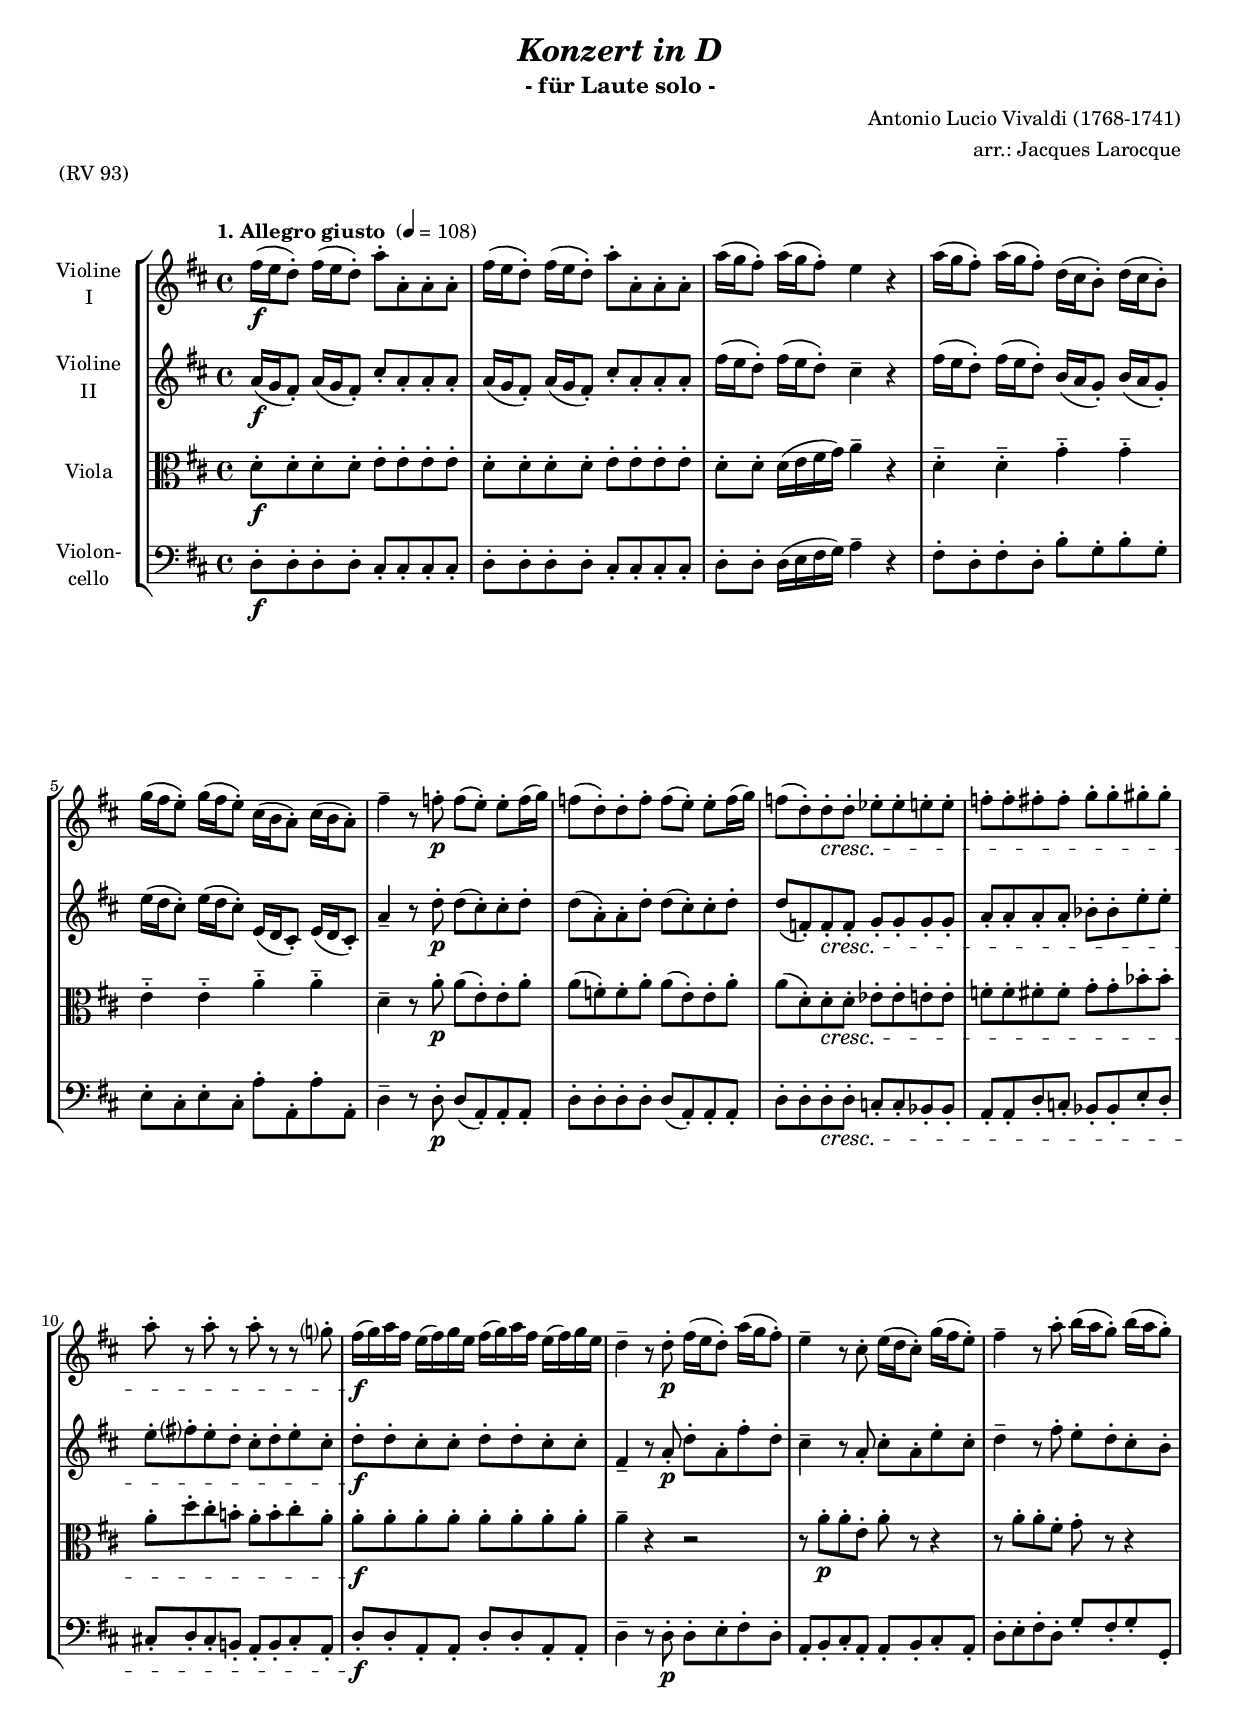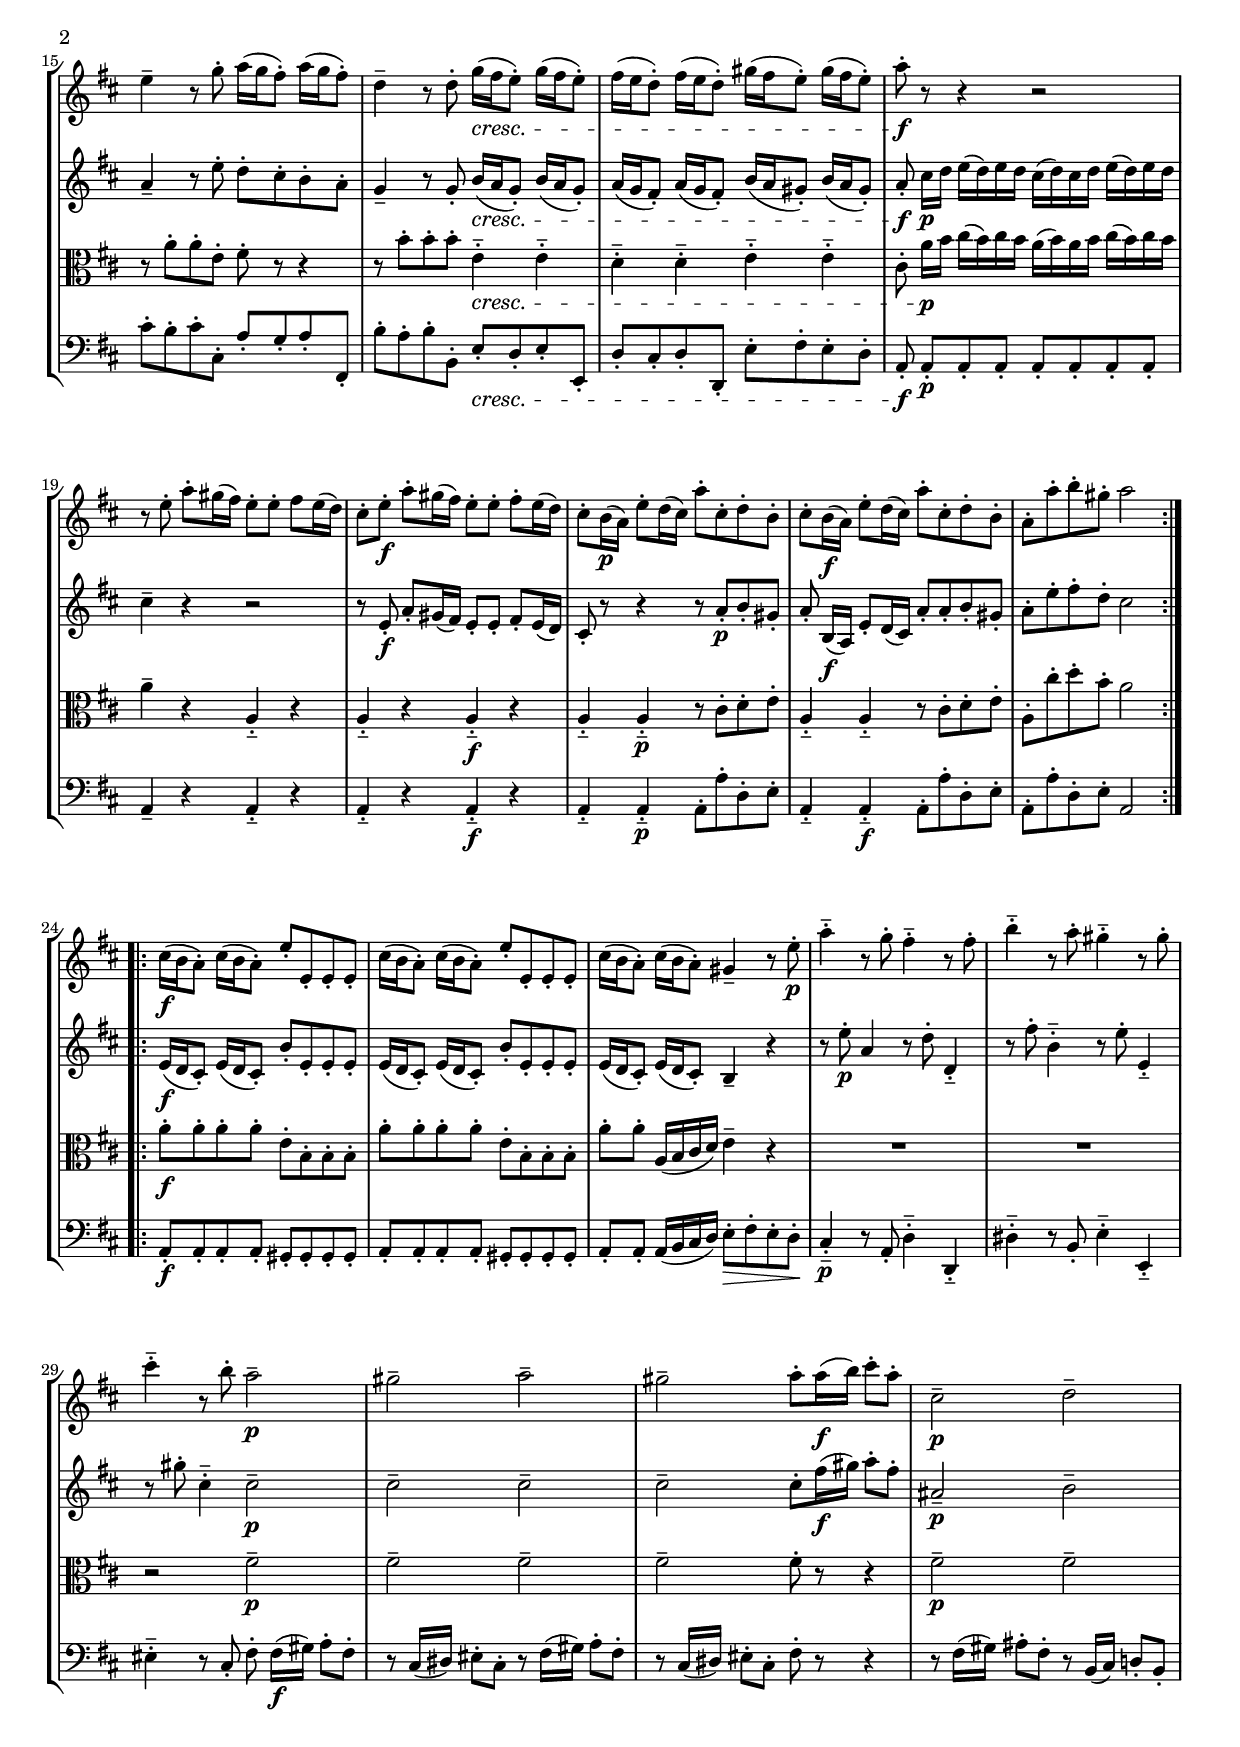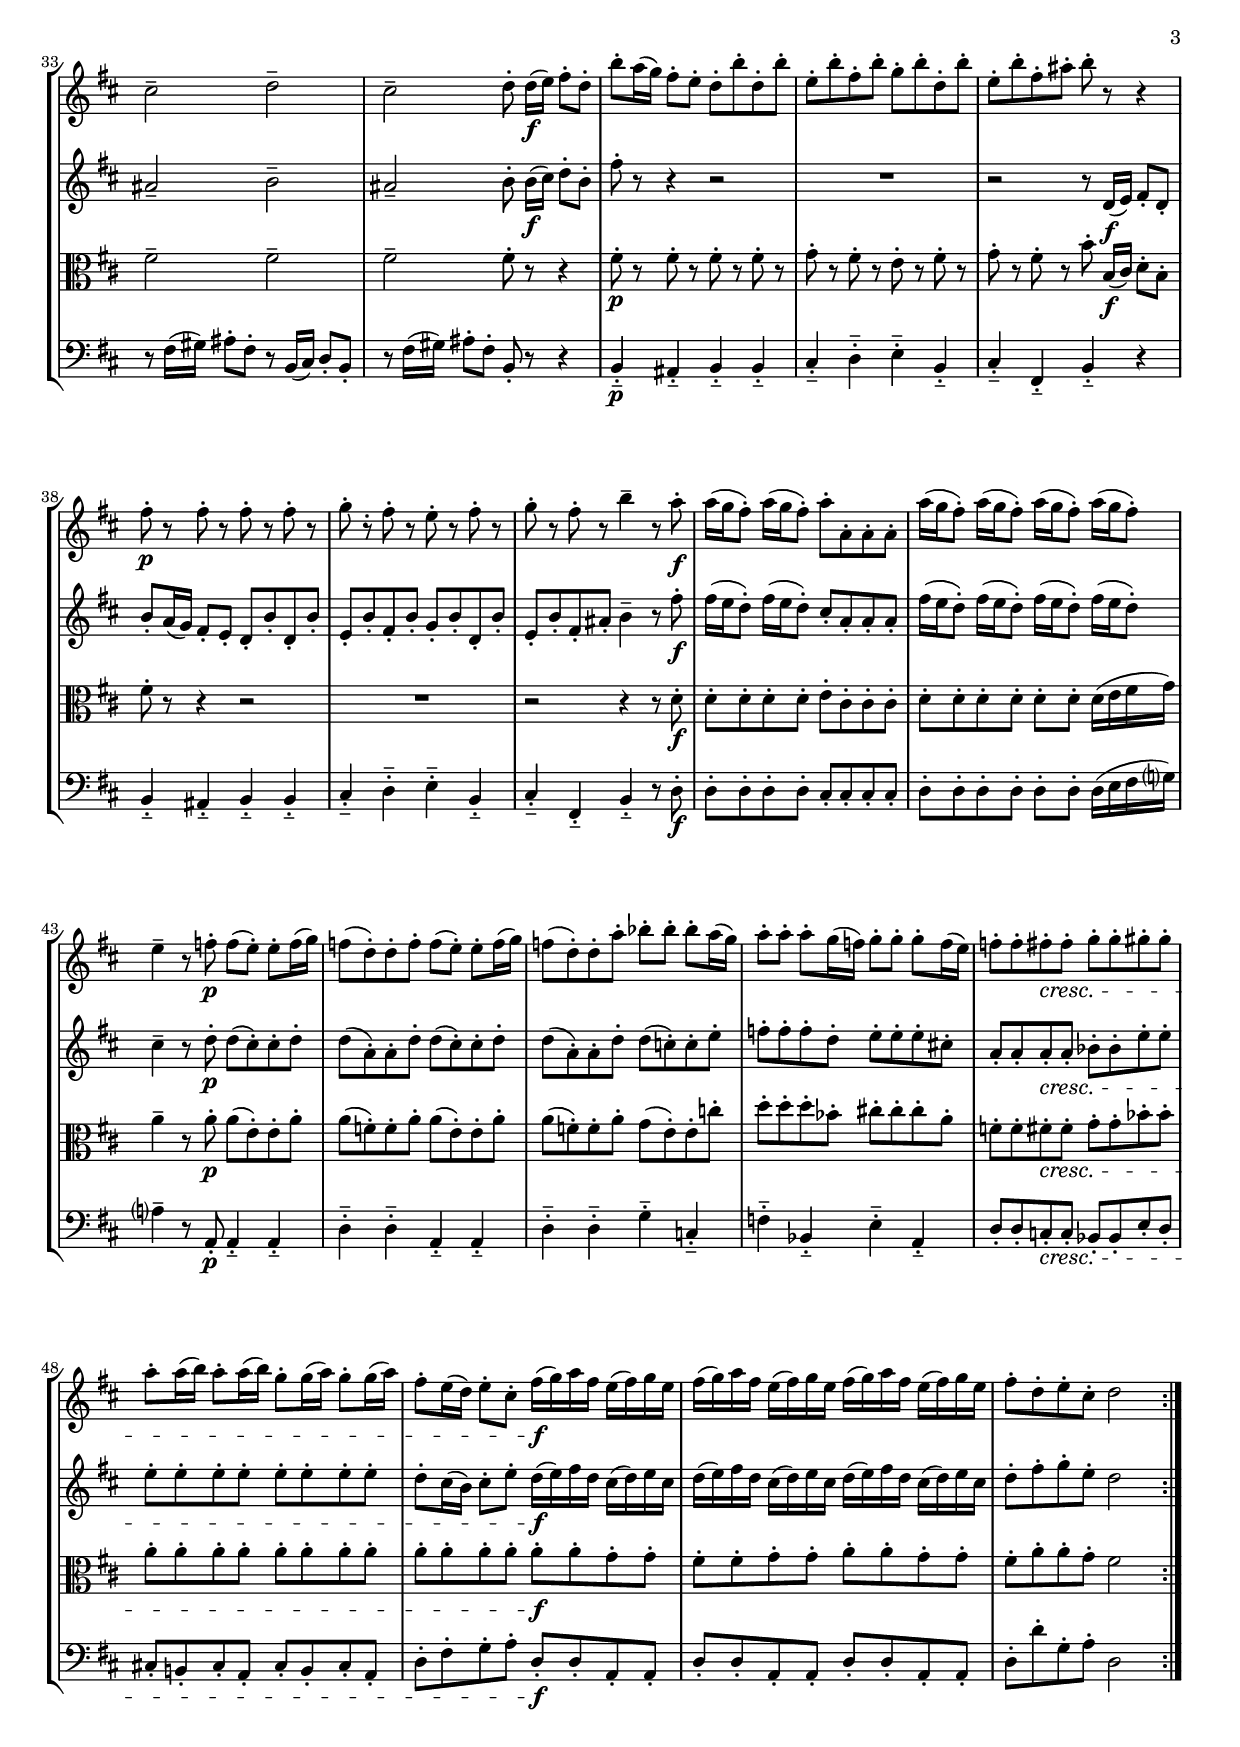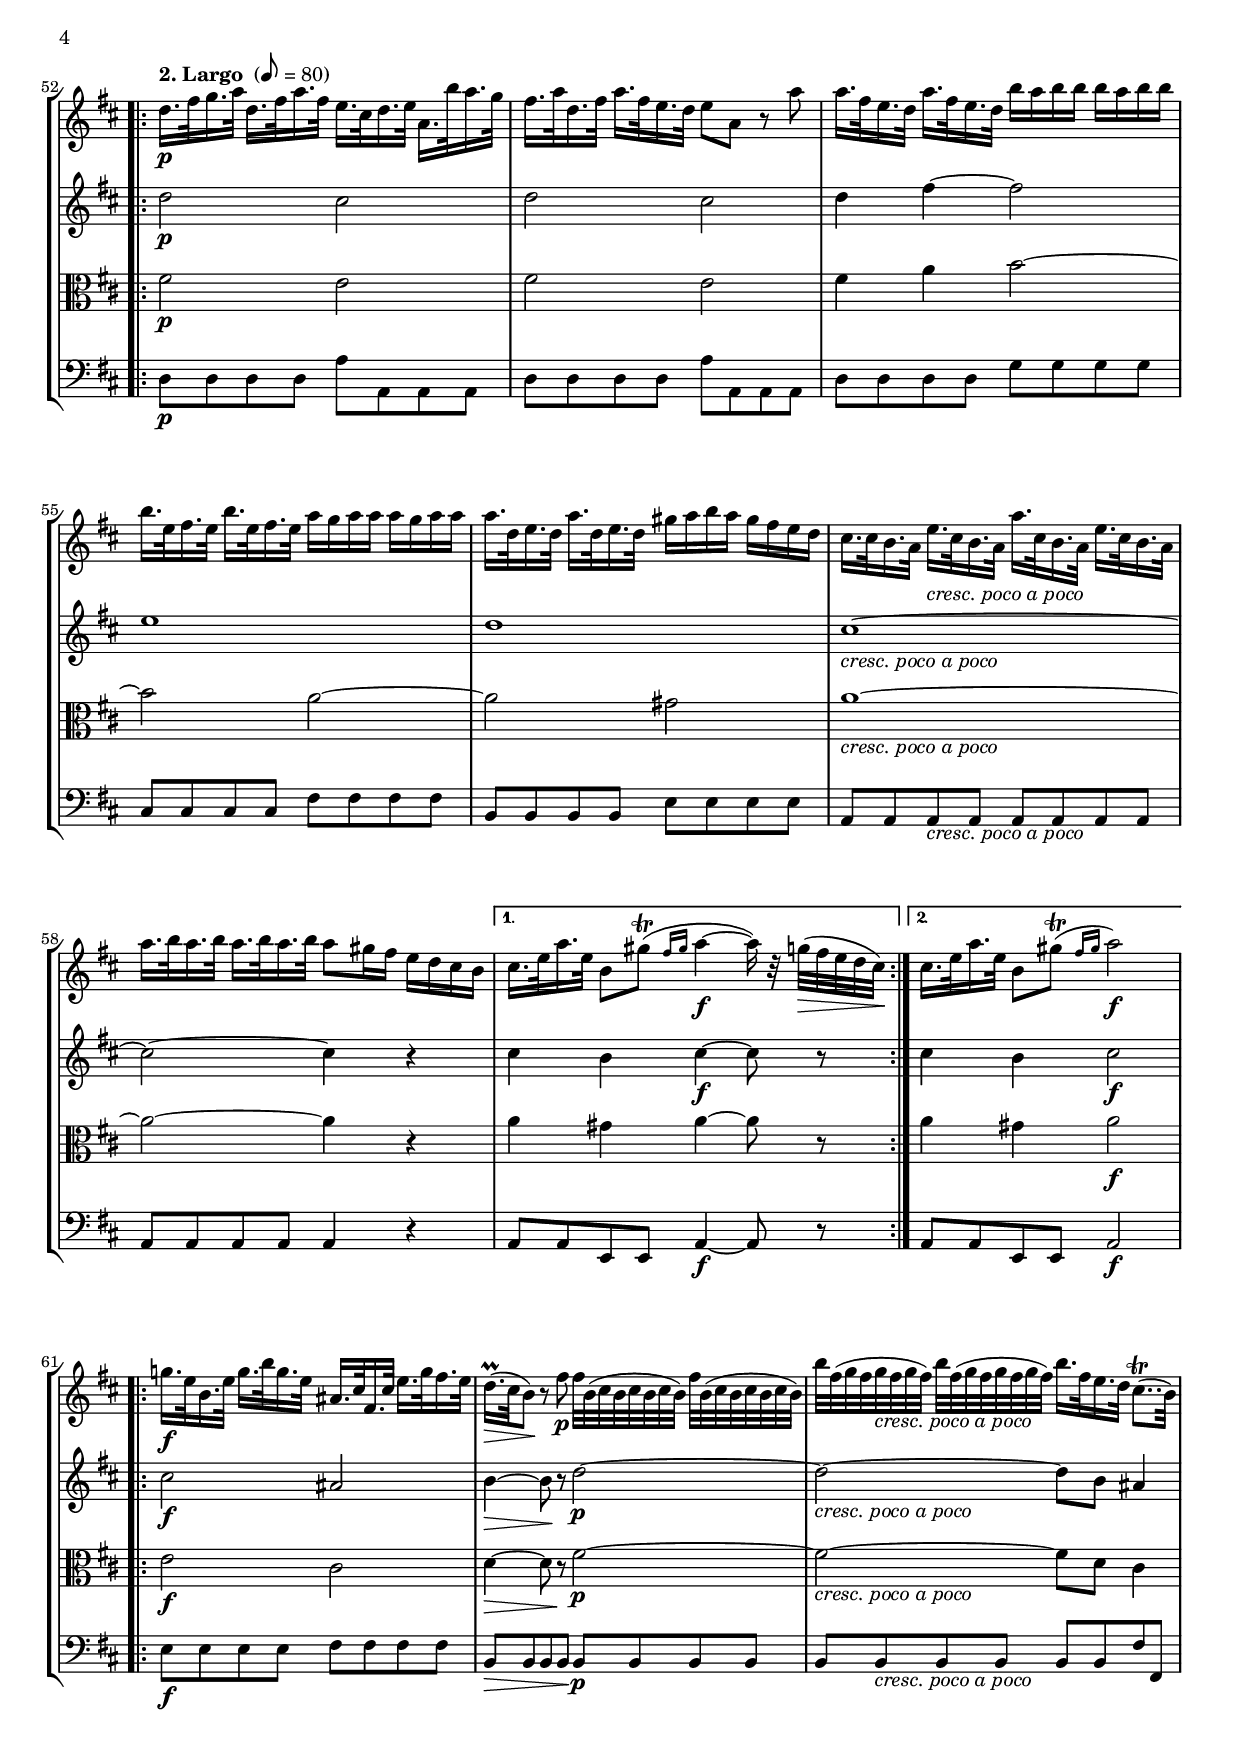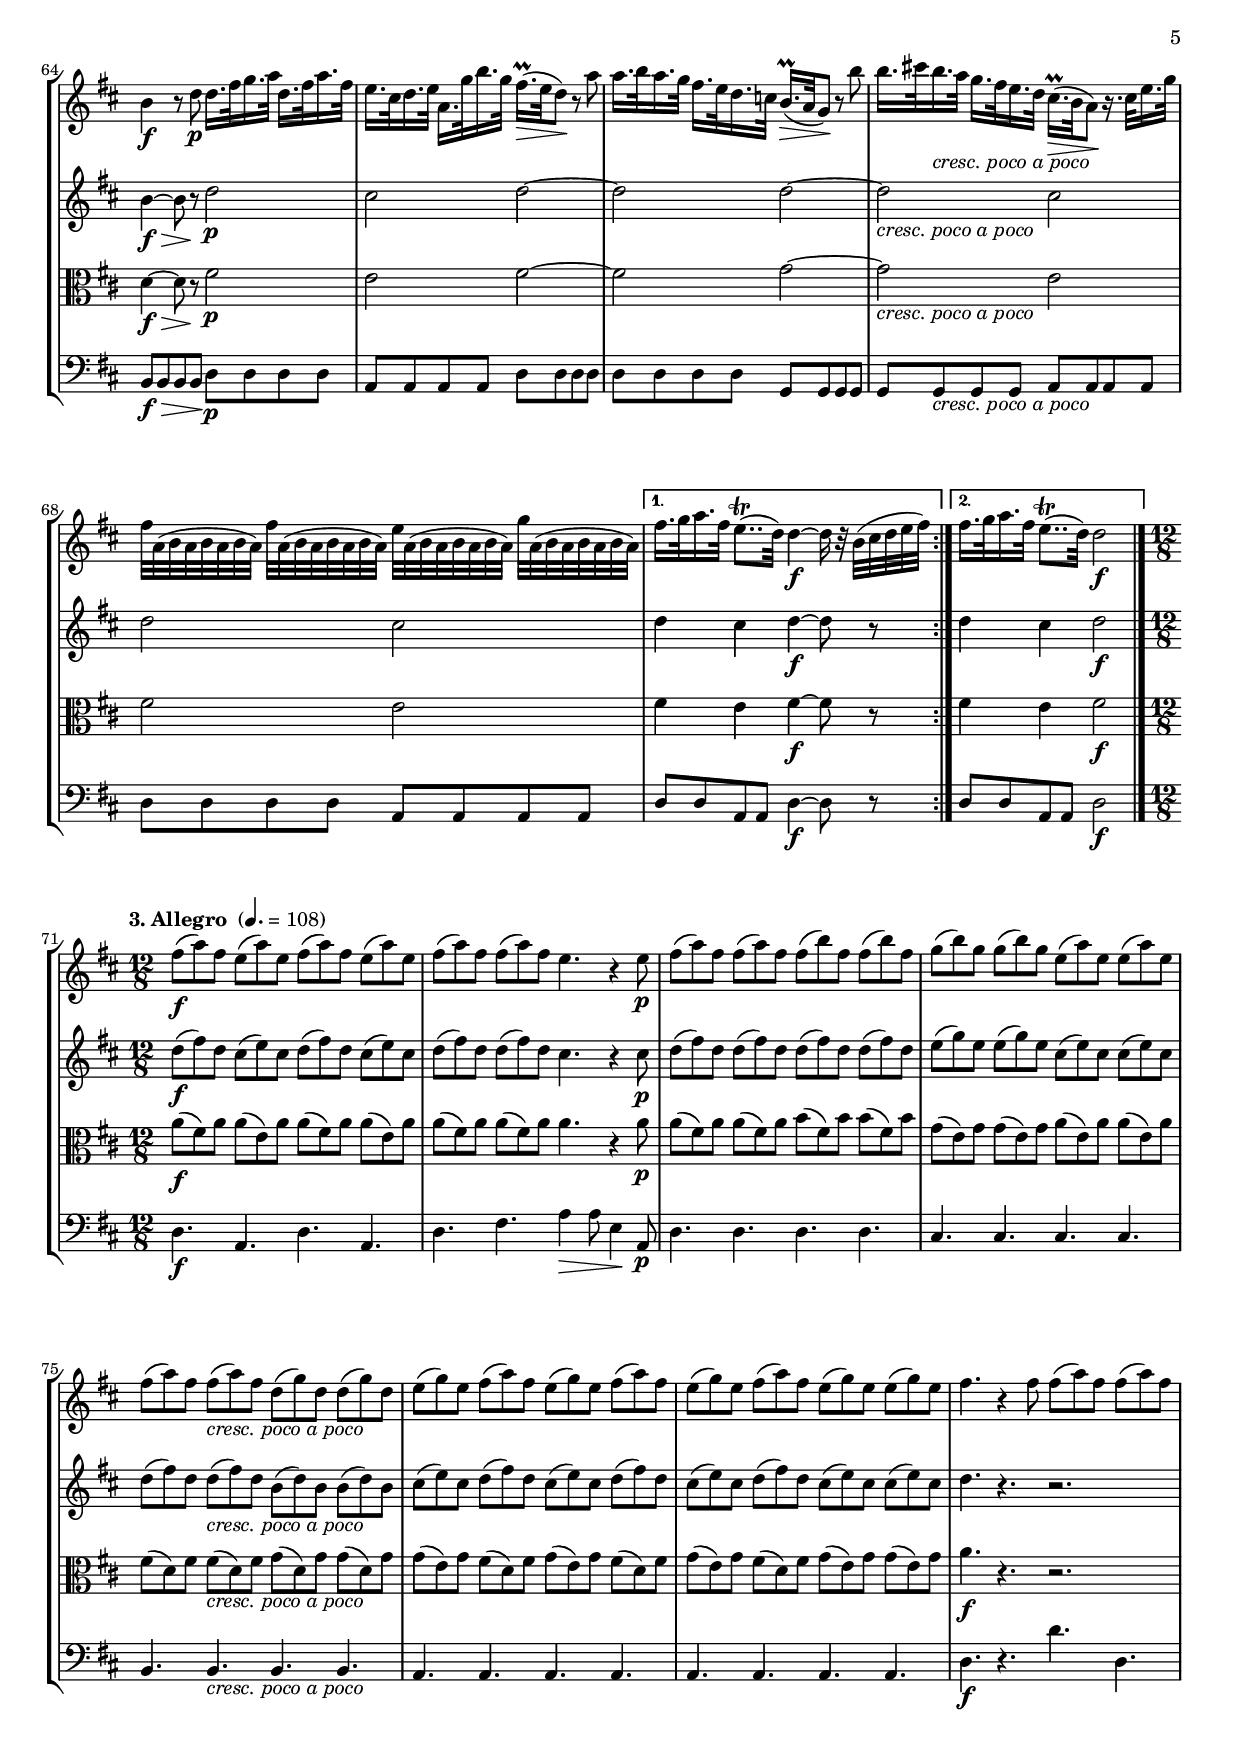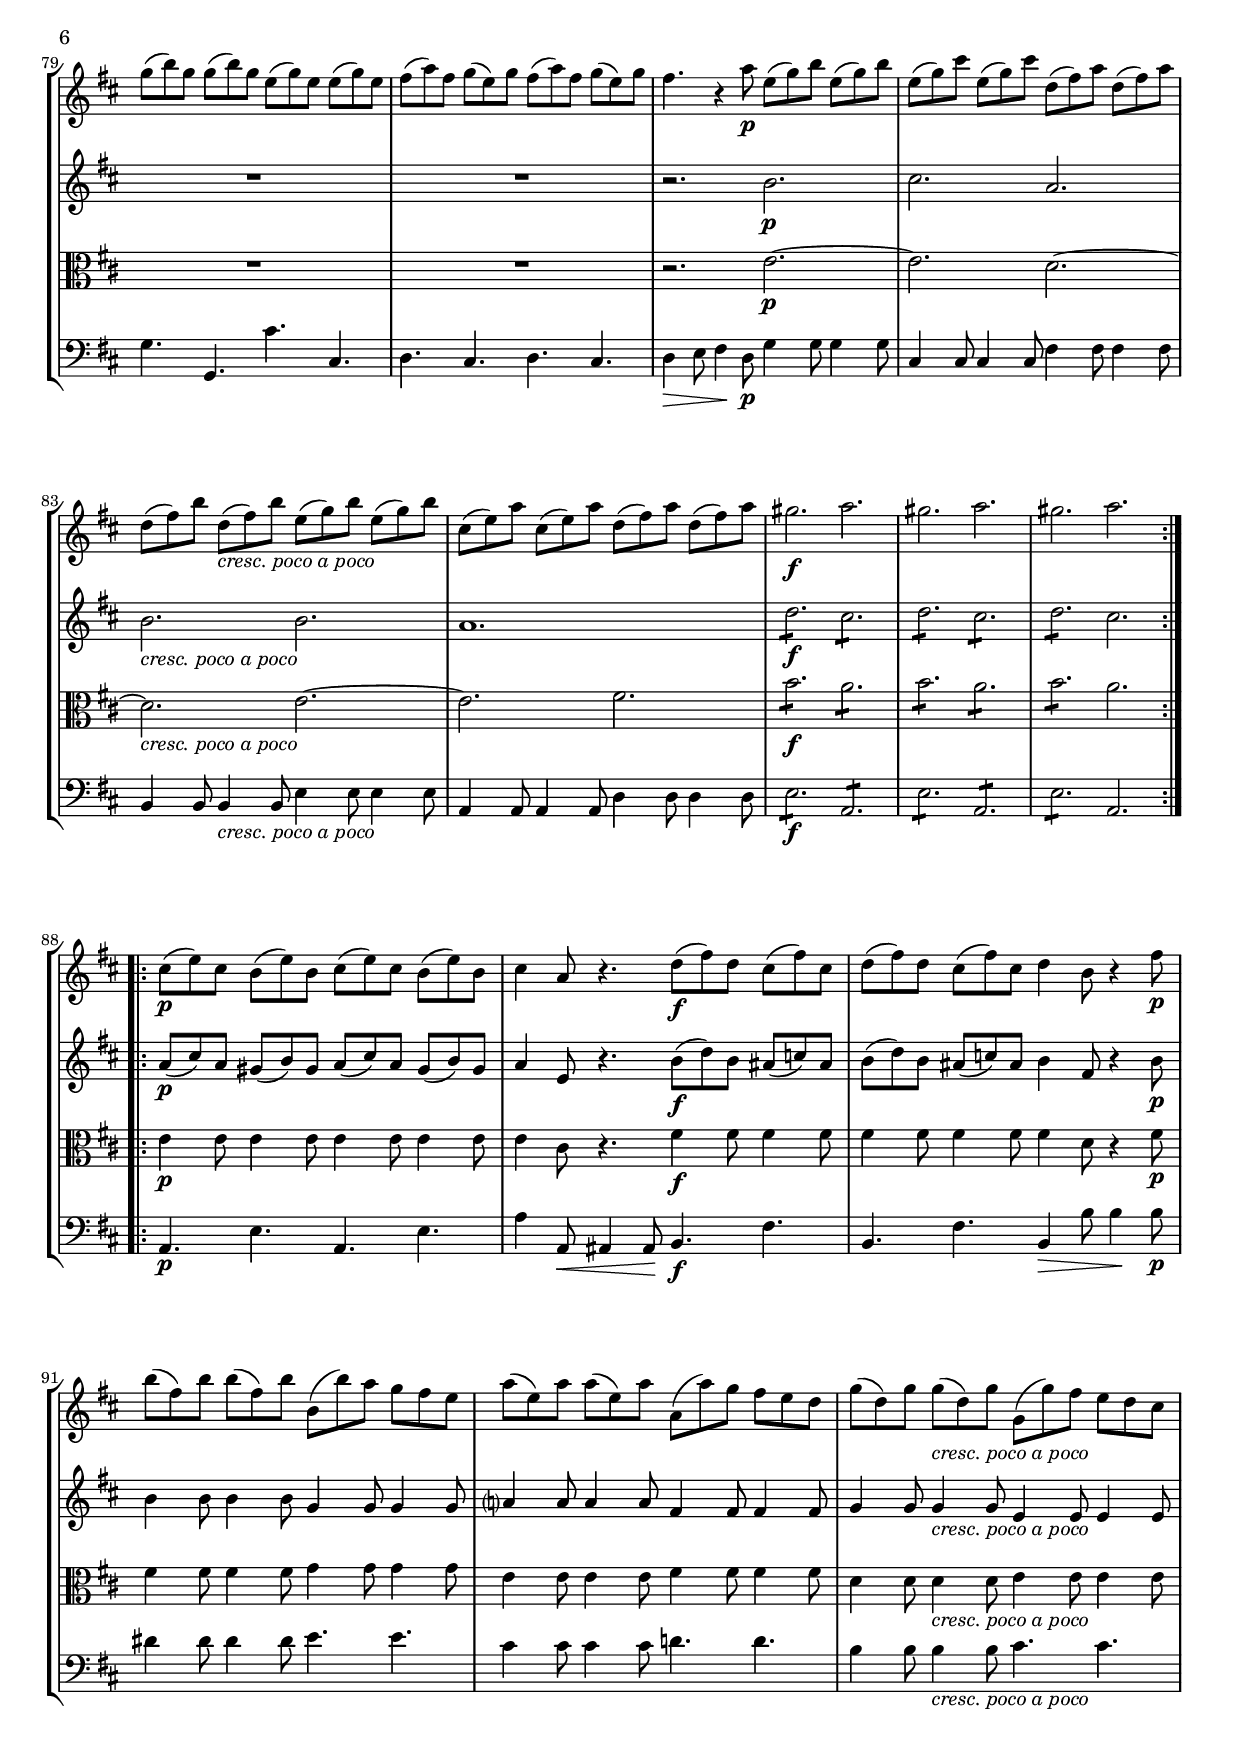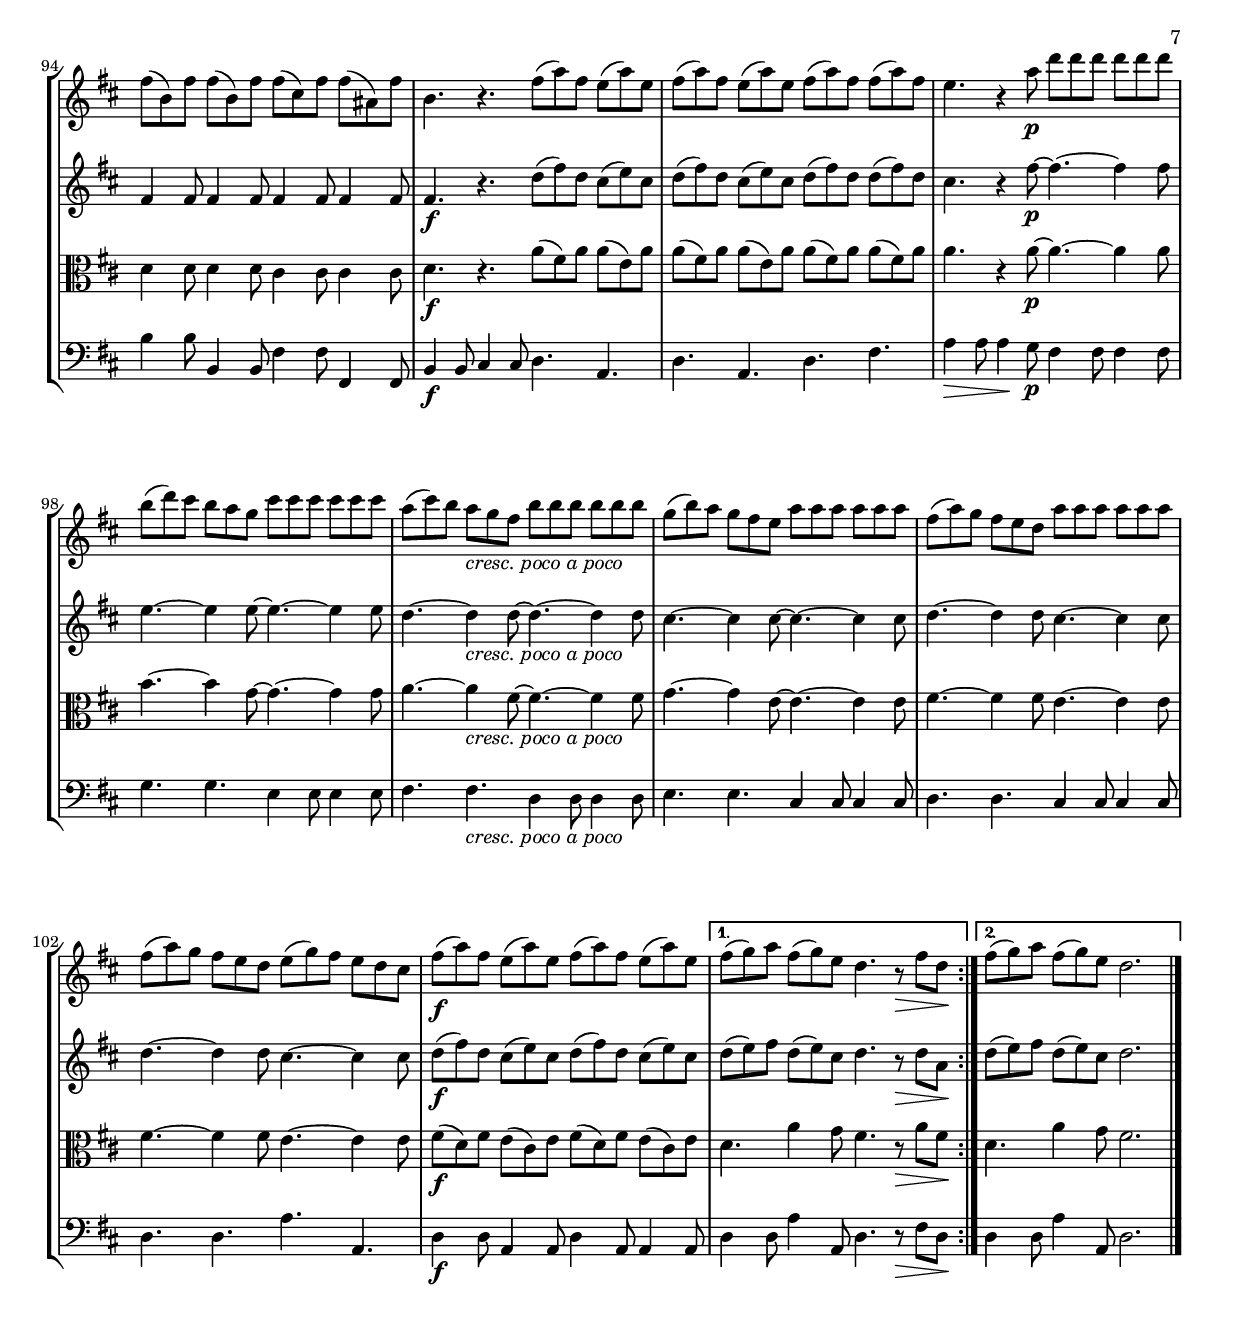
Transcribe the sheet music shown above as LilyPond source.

\version "2.14.2"
\include "deutsch.ly"

#(set-global-staff-size 17.5)

\header {
  title     = \markup \bold \italic "Konzert in D"
  subtitle  = "- für Laute solo -"
  composer  = "Antonio Lucio Vivaldi (1768-1741)"
  arranger  = "arr.: Jacques Larocque"
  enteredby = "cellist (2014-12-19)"
  piece     = "(RV 93)"
}

voiceconsts = {
  \key d \major
  %\numericTimeSignature
  \compressFullBarRests
  \set tupletSpannerDuration = #(ly:make-moment 1 4)
  % Set default beaming for all staves
%  \set Timing.beamExceptions = #'()
%  \set Timing.baseMoment     = #(ly:make-moment 1 4)
%  \set Timing.beatStructure  = #'(1 1 1 1)
}

mihi = "clarinet"
mist = "string ensemble 1"
miba = "drawbar organ"
mikl = "acoustic grand"

cpap = \markup \italic "cresc. poco a poco"
mfp = \markup { "1. " \dynamic mf "/ 2. " \dynamic p }

introa = {        \tempo "1. Allegro giusto " 4=108  \time 4/4 }
introb = { \break \tempo "2. Largo "          8=80 }
introc = { \break \tempo "3. Allegro "        4.=108 \time 12/8 }

va = \relative c'' {
  \voiceconsts

  \introa
  \repeat volta 2 {
    fis16(\f e d8)-. fis16( e d8)-. a'-. a,-. a-. a-.
    fis'16( e d8)-. fis16( e d8)-. a'-. a,-. a-. a-.
    a'16( g fis8)-. a16( g fis8)-. e4 r
    a16( g fis8)-. a16( g fis8)-. d16( cis h8)-. d16( cis h8)-.

    g'16( fis e8)-. g16( fis e8)-. cis16( h a8)-. cis16( h a8)-.
    fis'4-- r8 f-.\p f( e)-. e-. f16( g)
    f8( d)-. d-. f-. f( e)-. e-. f16( g)
    f8( d)-. d-.\cresc d-. es-. es-. e-. e-.
    f-. f-. fis-. fis-. g-. g-. gis-. gis-.

    a-. r a-. r a-. r r g?-.
    fis16(\f g) a fis e( fis) g e fis( g) a fis e( fis) g e
    d4-- r8 d-.\p fis16( e d8)-. a'16( g fis8)-.
    e4-- r8 cis-. e16( d cis8)-. g'16( fis e8)-.
    fis4-- r8 a-. h16( a g8)-. h16( a g8)-.

    e4-- r8 g-. a16( g fis8)-. a16( g fis8)-. 
    d4-- r8 d-. g16(\cresc fis e8)-. g16( fis e8)-.
    fis16( e d8)-. fis16( e d8)-. gis16( fis e8)-. gis16( fis e8)-.
    a-.\f r r4 r2

    r8 e-. a-. gis16( fis) e8-. e-. fis e16( d)
    cis8-. e-.\f a-. gis16( fis) e8-. e-. fis-. e16( d)
    cis8-. h16(\p a) e'8-. d16( cis) a'8-. cis,-. d-. h-.
    cis-. h16(\f a) e'8-. d16( cis) a'8-. cis,-. d-. h-.
    a-. a'-. h-. gis-. a2
  }

  \repeat volta 2 {
    cis,16(\f h a8)-. cis16( h a8)-. e'-. e,-. e-. e-.
    cis'16( h a8)-. cis16( h a8)-. e'-. e,-. e-. e-.
    cis'16( h a8)-. cis16( h a8)-. gis4-- r8 e'-.\p
    a4---. r8 g-. fis4---. r8 fis-.

    h4---. r8 a-. gis4---. r8 gis-.
    cis4---. r8 h-. a2--\p
    gis-- a--
    gis-- a8-. a16(\f h) cis8-. a-.
    cis,2--\p d--

    cis-- d--
    cis-- d8-. d16[(\f e)] fis8-. d-.
    h'-. a16( g) fis8-. e-. d-. h'-. d,-. h'-.
    e,-. h'-. fis-. h-. g-. h-. d,-. h'-.
    e,-. h'-. fis-. ais-. h-. r r4

    fis8-.\p r fis-. r fis-. r fis-. r
    g-. r-. fis-. r e-. r fis-. r
    g-. r fis-. r h4-- r8 a-.\f
    a16( g fis8)-. a16( g fis8)-. a-. a,-. a-. a-.
    a'16( g fis8)-. a16( g fis8)-. a16( g fis8)-. a16( g fis8)-.

    e4-- r8 f-.\p f( e)-. e-. f16( g)
    f8( d)-. d-. f-. f( e)-. e-. f16( g)
    f8( d)-. d-. a'-. b-. b-. b-. a16( g)
    a8-. a-. a-. g16( f) g8-. g-. g-. f16( e)
    f8-. f-. fis-.\cresc fis-. g-. g-. gis-. gis-.

    a-. a16( h) a8-. a16( h) g8-. g16( a) g8-. g16( a)
    fis8-. e16( d) e8-. cis-. fis16(\f g) a fis e( fis) g e
    fis16( g) a fis e( fis) g e fis16( g) a fis e( fis) g e
    fis8-. d-. e-. cis-. d2
  }

  \introb
  \repeat volta 2 {
    d16.\p fis32 g16. a32 d,16. fis32 a16. fis32 e16. cis32 d16.e32 a,16. h'32 a16.g32
    fis16. a32 d,16. fis32 a16. fis32 e16. d32 e8 a, r a'
    a16. fis32 e16. d32 a'16. fis32 e16. d32 h'16 a h h h a h h

    h16. e,32 fis16. e32 h'16. e,32 fis16. e32 a16 g a a a g a a
    a16. d,32 e16. d32 a'16. d,32 e16. d32 gis16 a h a gis fis e d
    cis16. cis32 h16. a32 e'16._\cpap cis32 h16. a32 a'16. cis,32 h16. a32 e'16. cis32 h16. a32

    a'16. h32 a16. h32 a16. h32 a16. h32 a8 gis16 fis e d cis h
  }
  \alternative {
    { cis16. e32 a16. e32 h8 gis'(\trill \grace { fis16[ gis] } a4~\f a16) r32 g(\> fis e d cis)\! }
    { cis16. e32 a16. e32 h8 gis'(\trill \grace { fis16[ gis] } a2)\f }
  }

  \repeat volta 2 {
    g!16.\f e32 h16. e32 g16. h32 g16. e32 ais,16. cis32 fis,16. cis'32 e16. g32 fis16. e32
    d16.(\prall\> cis32 h8)\! r fis'\p fis32 h,( cis h cis h cis h) fis'32 h,( cis h cis h cis h)
    h' fis( g fis g_\cpap fis g fis) h fis( g fis g fis g fis) h16. fis32 e16. d32 cis8..(\trill h32)

    h4\f r8 d\p d16. fis32 g16. a32 d,16. fis32 a16. fis32
    e16. cis32 d16. e32 a,16. g'32 h16. g32 fis16.(\prall\> e32 d8)\! r a'
    a16. h32 a16. g32 fis16. e32 d16. c32 h16.(\prall\> a32 g8)\! r h'
    h16. cis!32 h16._\cpap a32 g16. fis32 e16. d32 cis16.(\prall\> h32 a8)\! r16. cis32 e16. g32

    fis a,( h a h a h a) fis' a,( h a h a h a) e' a,( h a h a h a) g' a,( h a h a h a)
  }
  \alternative {
    { fis'16. g32 a16. fis32 e8..(\trill d32) d4~\f d16 r32 h( cis d e fis) }
    { fis16. g32 a16. fis32 e8..(\trill d32) d2\f }
  } \bar "|."

  \introc
  \repeat volta 2 {
    fis8(\f a) fis e( a) e fis( a) fis e( a) e
    fis( a) fis fis( a) fis e4. r4 e8\p
    fis( a) fis fis( a) fis fis( h) fis fis( h) fis

    g( h) g g( h) g e( a) e e( a) e
    fis( a) fis fis(_\cpap a) fis d( g) d d( g) d
    e( g) e fis( a) fis e( g) e fis( a) fis
    e( g) e fis( a) fis e( g) e e( g) e

    fis4. r4 fis8 fis( a) fis fis( a) fis
    g( h) g g( h) g e( g) e e( g) e
    fis( a) fis g( e) g fis( a) fis g( e) g
    fis4. r4 a8\p e( g) h e,( g) h

    e,( g) cis e,( g) cis d,( fis) a d,( fis) a
    d,( fis) h d,(_\cpap fis) h e,( g) h e,( g) h
    cis,( e) a cis,( e) a d,( fis) a d,( fis) a
    gis2.\f a

    gis a
    gis a
  }
  \repeat volta 2 {
   cis,8(\p e) cis h( e) h cis( e) cis h( e) h
   cis4 a8 r4. d8(\f fis) d cis( fis) cis

   d( fis) d cis( fis) cis d4 h8 r4 fis'8\p
   h( fis) h h( fis) h h,( h') a g fis e
   a( e) a a( e) a a,( a') g fis e d
   g( d) g g(_\cpap d) g g,( g') fis e d cis

   fis( h,) fis' fis( h,) fis' fis( cis) fis fis( ais,) fis'
   h,4. r fis'8( a) fis e( a) e
   fis( a) fis e( a) e fis( a) fis fis( a) fis
   e4. r4 a8\p d d d d d d

   h( d) cis h a g cis cis cis cis cis cis
   a( cis) h a_\cpap g fis h h h h h h
   g( h) a g fis e a a a a a a
   fis( a) g fis e d a' a a a a a

   fis( a) g fis e d e( g) fis e d cis
   fis(\f a) fis e( a) e fis( a) fis e( a) e
  }
  \alternative {
    { fis( g) a fis( g) e d4. r8\> fis d\! }
    { fis( g) a fis( g) e d2. }
  } \bar "|."
}

vb = \relative c'' {
  \voiceconsts

  \introa
  \repeat volta 2 {
    a16(\f g fis8)-. a16( g fis8)-. cis'-. a-. a-. a-.
    a16( g fis8)-. a16( g fis8)-. cis'-. a-. a-. a-.
    fis'16( e d8)-. fis16( e d8)-. cis4-- r
    fis16( e d8)-. fis16( e d8)-. h16( a g8)-. h16( a g8)-.

    e'16( d cis8)-. e16( d cis8)-. e,16( d cis8)-. e16( d cis8)-.
    a'4-- r8 d-.\p d( cis)-. cis-. d-.
    d( a)-. a-. d-. d( cis)-. cis-. d-.
    d( f,)-. f-.\cresc f-. g-. g-. g-. g-.
    a-. a-. a-. a-. b-. b-. e-. e-.

    e-. fis?-. e-. d-. cis-. d-. e-. cis-.
    d-.\f d-. cis-. cis-. d-. d-. cis-. cis-.
    fis,4-- r8 a-.\p d-. a-. fis'-. d-.
    cis4-- r8 a-. cis-. a-. e'-. cis-.
    d4-- r8 fis-. e-. d-. cis-. h-.

    a4-- r8 e'-. d-. cis-. h-. a-.
    g4-- r8 g-. h16(\cresc a g8)-. h16( a g8)-.
    a16( g fis8)-. a16( g fis8)-. h16( a gis8)-. h16( a gis8)-.
    a-.\f cis16[\p d] e( d) e d cis( d) cis d e( d) e d

    cis4-- r r2
    r8 e,-.\f a-. gis16( fis) e8-. e-. fis-. e16( d)
    cis8-. r r4 r8 a'-.\p h-. gis-.
    a-. h,16[(\f a)] e'8-. d16( cis) a'8-. a-. h-. gis-.
    a-. e'-. fis-. d-. cis2
  }

  \repeat volta 2 {
    e,16(\f d cis8)-. e16( d cis8)-. h'-. e,-. e-. e-.
    e16( d cis8)-. e16( d cis8)-. h'-. e,-. e-. e-.
    e16( d cis8)-. e16( d cis8)-. h4-- r
    r8 e'-.\p a,4 r8 d-. d,4---.

    r8 fis'-. h,4---. r8 e-. e,4---.
    r8 gis'-. cis,4---. cis2--\p
    cis-- cis--
    cis-- cis8-. fis16(\f gis) a8-. fis-.
    ais,2--\p h--

    ais-- h--
    ais-- h8-. h16[(\f cis)] d8-. h-.
    fis'-. r r4 r2
    R1
    r2 r8 d,16(\f e) fis8-. d-.

    h'-. a16( g) fis8-. e-. d-. h'-. d,-. h'-.
    e,-. h'-. fis-. h-. g-. h-. d,-. h'-.
    e,-. h'-. fis-. ais-. h4-- r8 fis'-.\f
    fis16( e d8)-. fis16( e d8)-. cis-. a-. a-. a-.
    fis'16( e d8)-. fis16( e d8)-. fis16( e d8)-. fis16( e d8)-.

    cis4-- r8 d-.\p d( cis)-. cis-. d-.
    d( a)-. a-. d-. d( cis)-. cis-. d-.
    d( a)-. a-. d-. d( c)-. c-. e-.
    f-. f-. f-. d-. e-. e-. e-. cis!-.
    a-. a-. a-.\cresc a-. b-. b-. e-. e-.

    e-. e-. e-. e-. e-. e-. e-. e-.
    d-. cis16( h) cis8-. e-. d16(\f e) fis d cis( d) e cis
    d16( e) fis d cis( d) e cis d16( e) fis d cis( d) e cis
    d8-. fis-. g-. e-. d2
  }

  \introb
  \repeat volta 2 {
    d\p cis
    d cis
    d4 fis~ fis2

    e1
    d
    cis~_\cpap

    cis2~ cis4 r
  }
  \alternative {
    { cis h cis~\f cis8 r }
    { cis4 h cis2\f }
  }
  \repeat volta 2 {
    cis\f ais
    h4~\> h8\! r d2~\p
    d~_\cpap d8 h ais4

    h~\f\> h8 r\! d2\p
    cis d~
    d d~
    d_\cpap cis

    d cis
  }
  \alternative {
    { d4 cis d~\f d8 r }
    { d4 cis d2\f }
  } \bar "|."

  \introc
  \repeat volta 2 {
    d8(\f fis) d cis( e) cis d( fis) d cis( e) cis
    d( fis) d d( fis) d cis4. r4 cis8\p
    d( fis) d d( fis) d d( fis) d d( fis) d

    e( g) e e( g) e cis( e) cis cis( e) cis
    d( fis) d d(_\cpap fis) d h( d) h h( d) h
    cis( e) cis d( fis) d cis( e) cis d( fis) d
    cis( e) cis d( fis) d cis( e) cis cis( e) cis

    d4. r r2.
    R1.*2
    r2. h\p

    cis a
    h_\cpap h
    a1.
    \repeat tremolo 6 d8\f \repeat tremolo 6 cis

    \repeat tremolo 6 d \repeat tremolo 6 cis
    \repeat tremolo 6 d cis2.
  }
  \repeat volta 2 {
    a8(\p cis) a gis( h) gis a( cis) a gis( h) gis
    a4 e8 r4. h'8(\f d) h ais( c) ais

    h( d) h ais( c) ais h4 fis8 r4 h8\p
    h4 h8 h4 h8 g4 g8 g4 g8
    a?4 a8 a4 a8 fis4 fis8 fis4 fis8
    g4 g8 g4_\cpap g8 e4 e8 e4 e8

    fis4 fis8 fis4 fis8 fis4 fis8 fis4 fis8
    fis4.\f r d'8( fis) d cis( e) cis
    d( fis) d cis( e) cis d( fis) d d( fis) d
    cis4. r4 fis8~\p fis4.~ fis4 fis8

    e4.~ e4 e8~ e4.~ e4 e8
    d4.~ d4_\cpap d8~ d4.~ d4 d8
    cis4.~ cis4 cis8~ cis4.~ cis4 cis8
    d4.~ d4 d8 cis4.~ cis4 cis8

    d4.~ d4 d8 cis4.~ cis4 cis8
    d(\f fis) d cis( e) cis d( fis) d cis( e) cis
  }
  \alternative {
    { d( e) fis d( e) cis d4. r8\> d a\! }
    { d( e) fis d( e) cis d2. }
  } \bar "|."
}

vc = \relative c' {
  \voiceconsts
  \clef "alto"

  \introa
  \repeat volta 2 {
    d8-.\f d-. d-. d-. e-. e-. e-. e-.
    d-. d-. d-. d-. e-. e-. e-. e-.
    d-. d-. d16( e fis g) a4-- r
    d,---. d---. g---. g---.

    e---. e---. a---. a---.
    d,-- r8 a'-.\p a( e)-. e-. a-.
    a( f)-. f-. a-. a( e)-. e-. a-.
    a( d,)-. d-.\cresc d-. es-. es-. e-. e-.
    f-. f-. fis-. fis-. g-. g-. b-. b-.

    a-. d-. cis-. h!-. a-. h-. cis-. a-.
    a-.\f a-. a-. a-. a-. a-. a-. a-.
    a4-- r r2
    r8 a-.\p a-. e-. a-. r r4
    r8 a-. a-. fis-. g-. r r4

    r8 a-. a-. e-. fis-. r r4
    r8 h-. h-. h-. e,4---.\cresc e---.
    d---. d---. e---. e---.
    cis8-. a'16[\p h] cis( h) cis h a( h) a h cis( h) cis h

    a4-- r a,---. r
    a---. r a---.\f r
    a---. a---.\p r8 cis-. d-. e-.
    a,4---. a---. r8 cis-. d-. e-.
    a,-. cis'-. d-. h-. a2
  }

  \repeat volta 2 {
    a8-.\f a-. a-. a-. e-. h-. h-. h-.
    a'-. a-. a-. a-. e-. h-. h-. h-.
    a'-. a-. a,16( h cis d) e4-- r

    R1*2
    r2 fis--\p
    fis-- fis--
    fis-- fis8-. r r4
    fis2--\p fis--

    fis-- fis--
    fis-- fis8-. r r4
    fis8-.\p r fis-. r fis-. r fis-. r
    g-. r fis-. r e-. r fis-. r
    g-. r fis-. r h-. h,16[(\f cis)] d8-. h-.

    fis'-. r r4 r2
    R1
    r2 r4 r8 d-.\f
    d-. d-. d-. d-. e-. cis-. cis-. cis-.
    d-. d-. d-. d-. d-. d-. d16( e fis g)

    a4-- r8 a-.\p a( e)-. e-. a-.
    a( f)-. f-. a-. a( e)-. e-. a-.
    a( f)-. f-. a-. g( e)-. e-. c'-.
    d-. d-. d-. b-. cis!-. cis-. cis-. a-.
    f-. f-. fis-.\cresc fis-. g-. g-. b-. b-.

    a-. a-. a-. a-. a-. a-. a-. a-.
    a-. a-. a-. a-. a-.\f a-. g-. g-.
    fis-. fis-. g-. g-. a-. a-. g-. g-.
    fis-. a-. a-. g-. fis2
  }

  \introb
  \repeat volta 2 {
    fis\p e
    fis e
    fis4 a h2~

    h a~
    a gis
    a1~_\cpap

    a2~ a4 r
  }
  \alternative {
    { a gis a~ a8 r }
    { a4 gis a2\f }
  }
  \repeat volta 2 {
    e\f cis
    d4~\> d8 r\! fis2~\p
    fis~_\cpap fis8 d cis4

    d~\f\>d8 r\! fis2\p
    e fis~
    fis g~
    g_\cpap e

    fis e
  }
  \alternative {
    { fis4 e fis~\f fis8 r }
    { fis4 e fis2\f }
  } \bar "|."

  \introc
  \repeat volta 2 {
    a8(\f fis) a a( e) a a( fis) a a( e) a
    a( fis) a a( fis) a a4. r4 a8\p
    a( fis) a a( fis) a h( fis) h h( fis) h

    g( e) g g( e) g a( e) a a( e) a
    fis( d) fis fis(_\cpap d) fis g( d) g g( d) g
    g( e) g fis( d) fis g( e) g fis( d) fis
    g( e) g fis( d) fis g( e) g g( e) g

    a4.\f r r2.
    R1.*2
    r2. e~\p

    e d~
    d_\cpap e~
    e fis
    \repeat tremolo 6 h8\f \repeat tremolo 6 a

    \repeat tremolo 6 h \repeat tremolo 6 a
    \repeat tremolo 6 h a2.
  }
  \repeat volta 2 {
    e4\p e8 e4 e8 e4 e8 e4 e8
    e4 cis8 r4. fis4\f fis8 fis4 fis8

    fis4 fis8 fis4 fis8 fis4 d8 r4 fis8\p
    fis4 fis8 fis4 fis8 g4 g8 g4 g8
    e4 e8 e4 e8 fis4 fis8 fis4 fis8
    d4 d8 d4_\cpap d8 e4 e8 e4 e8

    d4 d8 d4 d8 cis4 cis8 cis4 cis8
    d4.\f r a'8( fis) a a( e) a
    a( fis) a a( e) a a( fis) a a( fis) a
    a4. r4 a8~\p a4.~ a4 a8

    h4.~ h4 g8~ g4.~ g4 g8
    a4.~ a4_\cpap fis8~ fis4.~ fis4 fis8
    g4.~ g4 e8~ e4.~ e4 e8
    fis4.~ fis4 fis8 e4.~ e4 e8

    fis4.~ fis4 fis8 e4.~ e4 e8
    fis(\f d) fis e( cis) e fis( d) fis e( cis) e
  }
  \alternative {
    { d4. a'4 g8 fis4. r8\> a fis\! }
    { d4. a'4 g8 fis2. }
  } \bar "|."
}

vd = \relative c {
  \voiceconsts
  \clef "bass"

  \introa
  \repeat volta 2 {
    d8-.\f d-. d-. d-. cis-. cis-. cis-. cis-.
    d-. d-. d-. d-. cis-. cis-. cis-. cis-.
    d-. d-. d16( e fis g) a4-- r
    fis8-. d-. fis-. d-. h'-. g-. h-. g-.

    e-. cis-. e-. cis-. a'-. a,-. a'-. a,-.
    d4-- r8 d-.\p d( a)-. a-. a-.
    d-. d-. d-. d-. d( a)-. a-. a-.
    d-. d-. d-.\cresc d-. c-. c-. b-. b-.
    a-. a-. d-. c-. b-. b-. e-. d-.

    cis!-. d-. cis-. h!-. a-. h-. cis-. a-.
    d-.\f d-. a-. a-. d-. d-. a-. a-.
    d4-- r8 d-.\p d-. e-. fis-. d-.
    a-. h-. cis-. a-. a-. h-. cis-. a-.
    d-. e-. fis-. d-. g-. fis-. g-. g,-.

    cis'-. h-. cis-. cis,-. a'-. g-. a-. fis,-.
    h'-. a-. h-. h,-. e-.\cresc d-. e-. e,-.
    d'-. cis-. d-. d,-. e'-. fis-. e-. d-.
    a-.\f a[-.\p a-. a]-. a-. a-. a-. a-.

    a4-- r a---. r
    a---. r a---.\f r
    a---. a---.\p a8-. a'-. d,-. e-.
    a,4---. a---.\f a8-. a'-. d,-. e-.
    a,-. a'-. d,-. e-. a,2
  }

  \repeat volta 2 {
    a8-.\f a-. a-. a-. gis-. gis-. gis-. gis-.
    a-. a-. a-. a-. gis-. gis-. gis-. gis-.
    a-. a-. a16( h cis d) e8-.\> fis-. e-. d-.\!
    cis4---.\p r8 a-. d4---. d,---.

    dis'---. r8 h-. e4---. e,---.
    eis'---. r8 cis-. fis-. fis16[(\f gis)] a8-. fis-.
    r cis16( dis) eis8-. cis-. r fis16( gis) a8-. fis-.
    r cis16( dis) eis8-. cis-. fis-. r r4
    r8 fis16( gis) ais8-. fis-. r h,16( cis) d!8-. h-.

    r fis'16( gis) ais8-. fis-. r h,16( cis) d8-. h-.
    r fis'16( gis) ais8-. fis-. h,-. r r4
    h---.\p ais---. h---. h---.
    cis---. d---. e---. h---.
    cis---. fis,---. h---. r

    h---. ais---. h---. h---.
    cis---. d---. e---. h---.
    cis---. fis,---. h---. r8 d-.\f
    d-. d-. d-. d-. cis-. cis-. cis-. cis-.
    d-. d-. d-. d-. d-. d-. d16( e fis g?)

    a?4-- r8 a,-.\p a4---. a---.
    d---. d---. a---. a---.
    d---. d---. g---. c,---.
    f---. b,---. e---. a,---.
    d8-. d-. c-.\cresc c-. b-. b-. e-. d-.

    cis!-. h!-. cis-. a-. cis-. h-. cis-. a-.
    d-. fis-. g-. a-. d,-.\f d-. a-. a-.
    d-. d-. a-. a-. d-. d-. a-. a-.
    d-. d'-. g,-. a-. d,2
  }

  \introb
  \repeat volta 2 {
    d8\p d d d a' a, a a
    d d d d a' a, a a
    d d d d g g g g

    cis, cis cis cis fis fis fis fis
    h, h h h e e e e
    a, a a_\cpap a a a a a

    a a a a a4 r
  }
  \alternative {
    { a8 a e e a4~\f a8 r }
    { a a e e a2\f }
  }
  \repeat volta 2 {
    e'8\f e e e fis fis fis fis
    h,\> h h h\! h\p h h h
    h h_\cpap h h h h fis' fis,

    h\f\> h h h\! d\p d d d
    a a a a d d d d
    d d d d g, g g g
    g g_\cpap g g a a a a

    d d d d a a a a
  }
  \alternative {
    { d d a a d4~\f d8 r }
    { d d a a d2\f }
  } \bar "|."

  \introc
  \repeat volta 2 {
    d4.\f a d a
    d fis a4\> a8 e4\! a,8\p
    d4. d d d

    cis cis cis cis
    h h_\cpap h h
    a a a a
    a a a a

    d\f r d'd,
    g g, cis' cis,
    d cis d cis
    d4\> e8 fis4\! d8\p g4 g8 g4 g8

    cis,4 cis8 cis4 cis8 fis4 fis8 fis4 fis8
    h,4 h8 h4_\cpap h8 e4 e8 e4 e8
    a,4 a8 a4 a8 d4 d8 d4 d8
    \repeat tremolo 6 e\f \repeat tremolo 6 a,

    \repeat tremolo 6 e' \repeat tremolo 6 a,
    \repeat tremolo 6 e' a,2.
  }
  \repeat volta 2 {
    a4.\p e' a, e'
    a4 a,8\< ais4 ais8\! h4.\f fis'

    h, fis' h,4\> h'8 h4\! h8\p
    dis4 dis8 dis4 dis8 e4. e
    cis4 cis8 cis4 cis8 d!4. d
    h4 h8 h4_\cpap h8 cis4. cis

    h4 h8 h,4 h8 fis'4 fis8 fis,4 fis8
    h4\f h8 cis4 cis8 d4. a
    d a d fis
    a4\> a8 a4\! g8\p fis4 fis8 fis4 fis8

    g4. g e4 e8 e4 e8
    fis4. fis_\cpap d4 d8 d4 d8
    e4. e cis4 cis8 cis4 cis8
    d4. d cis4 cis8 cis4 cis8

    d4. d a' a,
    d4\f d8 a4 a8 d4 a8 a4 a8
  }
  \alternative {
    { d4 d8 a'4 a,8 d4. r8\> fis d\! }
    { d4 d8 a'4 a,8 d2. }
  } \bar "|."
}


music = \new StaffGroup <<
      \new Staff {
        \set Staff.midiInstrument = \mist
        \set Staff.instrumentName = \markup \center-column { "Violine" "I" }
        \transpose d d { \va }
      }

      \new Staff {
        \set Staff.midiInstrument = \mist
        \set Staff.instrumentName = \markup \center-column { "Violine" "II" }
        \transpose d d { \vb }
      }

      \new Staff {
        \set Staff.midiInstrument = \mist
        \set Staff.instrumentName = \markup \center-column { "Viola" }
        \transpose d d { \vc }
      }

      \new Staff {
        \set Staff.midiInstrument = \miba
        \set Staff.instrumentName = \markup \center-column { "Violon-" "cello" }
        \transpose d d { \vd }
      }
>>

\book {
  \score {
   \music
    \layout {}
  }

  \score {
    \unfoldRepeats \music

    \midi {
      \context {
        \Score
      }
    }
  }
}
